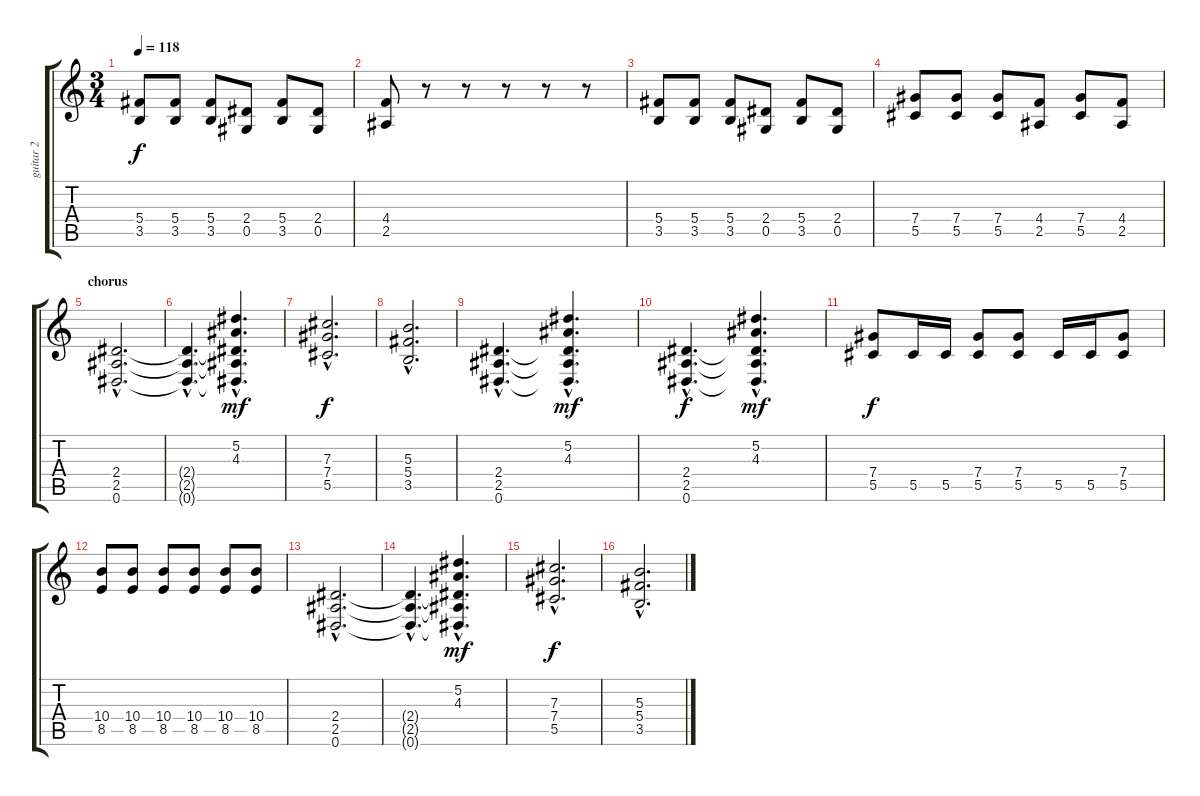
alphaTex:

\track ("guitar 2" "guitar 2") {instrument overdrivenguitar}
\staff {score tabs}
\tuning (Eb4 Bb3 Gb3 Db3 Ab2 Eb2) {hide}
\ts (3 4)
\tempo 118
\clef g2
\ks c
(5.4 3.5).8{dy f} (5.4 3.5).8 (5.4 3.5).8 (2.4 0.5).8 (5.4 3.5).8 (2.4 0.5).8 |
(4.4 2.5).8 r.8 r.8 r.8 r.8 r.8 |
(5.4 3.5).8 (5.4 3.5).8 (5.4 3.5).8 (2.4 0.5).8 (5.4 3.5).8 (2.4 0.5).8 |
(7.4 5.5).8 (7.4 5.5).8 (7.4 5.5).8 (4.4 2.5).8 (7.4 5.5).8 (4.4 2.5).8 |
\section ("" "chorus")
(2.4{hac} 2.5{hac} 0.6{hac}).2{d} |
(2.4{hac t} 2.5{hac t} 0.6{hac t}).4{d} (5.2{hac} 4.3{hac} 2.4{hac t} 2.5{hac t} 0.6{hac t}).4{d dy mf} |
(7.3{hac} 7.4{hac} 5.5{hac}).2{d dy f} |
(5.3{hac} 5.4{hac} 3.5{hac}).2{d} |
(2.4{hac} 2.5{hac} 0.6{hac}).4{d} (5.2{hac} 4.3{hac} 2.4{hac t} 2.5{hac t} 0.6{hac t}).4{d dy mf} |
(2.4{hac} 2.5{hac} 0.6{hac}).4{d dy f} (5.2{hac} 4.3{hac} 2.4{hac t} 2.5{hac t} 0.6{hac t}).4{d dy mf} |
(7.4 5.5).8{dy f} 5.5.16 5.5.16 (7.4 5.5).8 (7.4 5.5).8 5.5.16 5.5.16 (7.4 5.5).8 |
(10.4 8.5).8 (10.4 8.5).8 (10.4 8.5).8 (10.4 8.5).8 (10.4 8.5).8 (10.4 8.5).8 |
\section ("" "")
(2.4{hac} 2.5{hac} 0.6{hac}).2{d} |
(2.4{hac t} 2.5{hac t} 0.6{hac t}).4{d} (5.2{hac} 4.3{hac} 2.4{hac t} 2.5{hac t} 0.6{hac t}).4{d dy mf} |
(7.3{hac} 7.4{hac} 5.5{hac}).2{d dy f} |
(5.3{hac} 5.4{hac} 3.5{hac}).2{d}
